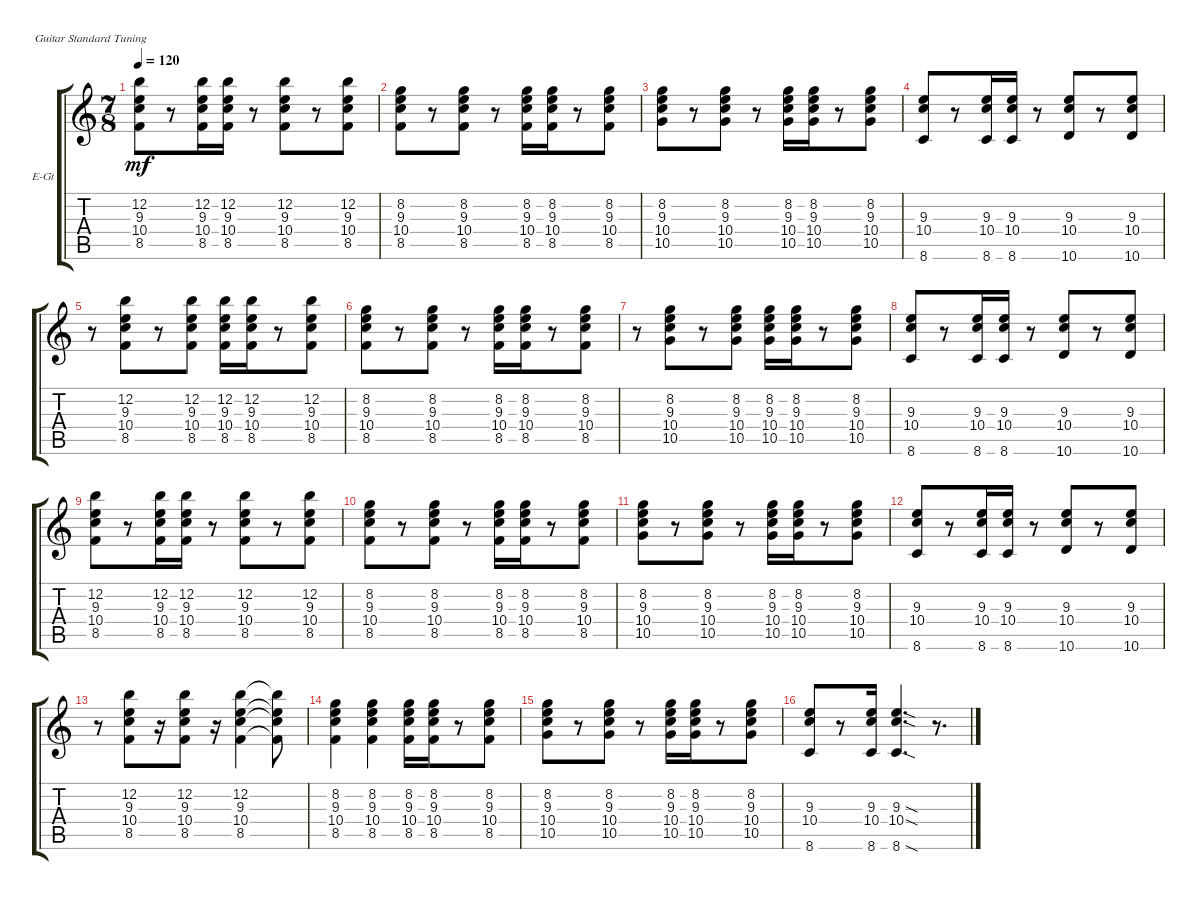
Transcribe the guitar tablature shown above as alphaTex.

\defaultSystemsLayout 4
\bracketExtendMode groupsimilarinstruments
\firstSystemTrackNameOrientation horizontal
\otherSystemsTrackNameOrientation horizontal
\track ("Electric Guitar (Left)" "E-Gt") {instrument electricguitarclean}
\staff {score tabs}
\tuning (E4 B3 G3 D3 A2 E2)
\ts (7 8)
\tempo 120
\clef g2
\ks c
(8.5 10.4 9.3 12.2).8{dy mf} r.8 (8.5 10.4 9.3 12.2).16 (8.5 10.4 9.3 12.2).16 r.8 (8.5 10.4 9.3 12.2).8 r.8 (8.5 10.4 9.3 12.2).8 |
(8.5 10.4 9.3 8.2).8 r.8 (8.5 10.4 9.3 8.2).8 r.8 (8.5 10.4 9.3 8.2).16 (8.5 10.4 9.3 8.2).16 r.8 (8.5 10.4 9.3 8.2).8 |
(10.5 10.4 9.3 8.2).8 r.8 (10.5 10.4 9.3 8.2).8 r.8 (10.5 10.4 9.3 8.2).16 (10.5 10.4 9.3 8.2).16 r.8 (10.5 10.4 9.3 8.2).8 |
(10.4 9.3 8.6).8 r.8 (10.4 9.3 8.6).16 (10.4 9.3 8.6).16 r.8 (10.4 9.3 10.6).8 r.8 (10.4 9.3 10.6).8 |
r.8 (8.5 10.4 9.3 12.2).8 r.8 (8.5 10.4 9.3 12.2).8 (8.5 10.4 9.3 12.2).16 (8.5 10.4 9.3 12.2).16 r.8 (8.5 10.4 9.3 12.2).8 |
(8.5 10.4 9.3 8.2).8 r.8 (8.5 10.4 9.3 8.2).8 r.8 (8.5 10.4 9.3 8.2).16 (8.5 10.4 9.3 8.2).16 r.8 (8.5 10.4 9.3 8.2).8 |
r.8 (10.5 10.4 9.3 8.2).8 r.8 (10.5 10.4 9.3 8.2).8 (10.5 10.4 9.3 8.2).16 (10.5 10.4 9.3 8.2).16 r.8 (10.5 10.4 9.3 8.2).8 |
(10.4 9.3 8.6).8 r.8 (10.4 9.3 8.6).16 (10.4 9.3 8.6).16 r.8 (10.4 9.3 10.6).8 r.8 (10.4 9.3 10.6).8 |
(8.5 10.4 9.3 12.2).8 r.8 (8.5 10.4 9.3 12.2).16 (8.5 10.4 9.3 12.2).16 r.8 (8.5 10.4 9.3 12.2).8 r.8 (8.5 10.4 9.3 12.2).8 |
(8.5 10.4 9.3 8.2).8 r.8 (8.5 10.4 9.3 8.2).8 r.8 (8.5 10.4 9.3 8.2).16 (8.5 10.4 9.3 8.2).16 r.8 (8.5 10.4 9.3 8.2).8 |
(10.5 10.4 9.3 8.2).8 r.8 (10.5 10.4 9.3 8.2).8 r.8 (10.5 10.4 9.3 8.2).16 (10.5 10.4 9.3 8.2).16 r.8 (10.5 10.4 9.3 8.2).8 |
(10.4 9.3 8.6).8 r.8 (10.4 9.3 8.6).16 (10.4 9.3 8.6).16 r.8 (10.4 9.3 10.6).8 r.8 (10.4 9.3 10.6).8 |
r.8 (8.5 10.4 9.3 12.2).8 r.16 (8.5 10.4 9.3 12.2).8 r.16 (8.5 10.4 9.3 12.2).4 (9.3{t} 8.5{t} 10.4{t} 12.2{t}).8 |
(8.5 10.4 9.3 8.2).4 (8.5 10.4 9.3 8.2).4 (8.5 10.4 9.3 8.2).16 (8.5 10.4 9.3 8.2).16 r.8 (8.5 10.4 9.3 8.2).8 |
(10.5 10.4 9.3 8.2).8 r.8 (10.5 10.4 9.3 8.2).8 r.8 (10.5 10.4 9.3 8.2).16 (10.5 10.4 9.3 8.2).16 r.8 (10.5 10.4 9.3 8.2).8 |
(10.4 9.3 8.6).8 r.8 (10.4 9.3 8.6).16 (10.4{sod} 9.3{sod} 8.6{sod}).4{d} r.8{d}
